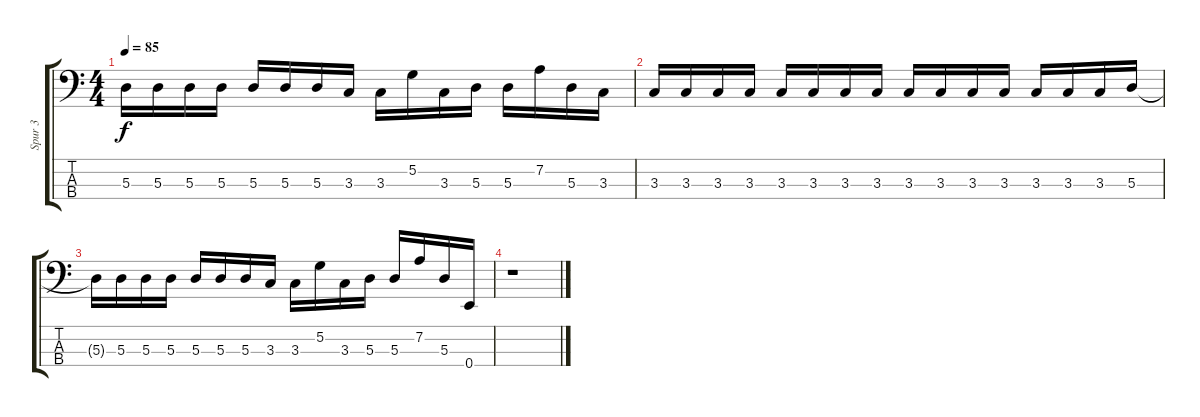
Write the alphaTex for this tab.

\track ("Spur 3" "Spur 3") {instrument electricbasspick}
\staff {score tabs}
\tuning (G2 D2 A1 E1) {hide}
\ts (4 4)
\tempo 85
\clef f4
\ks c
5.3{t}.16{dy f} 5.3.16 5.3.16 5.3.16 5.3.16 5.3.16 5.3.16 3.3.16 3.3.16 5.2.16 3.3.16 5.3.16 5.3.16 7.2.16 5.3.16 3.3.16 |
3.3.16 3.3.16 3.3.16 3.3.16 3.3.16 3.3.16 3.3.16 3.3.16 3.3.16 3.3.16 3.3.16 3.3.16 3.3.16 3.3.16 3.3.16 5.3.16 |
5.3{t}.16 5.3.16 5.3.16 5.3.16 5.3.16 5.3.16 5.3.16 3.3.16 3.3.16 5.2.16 3.3.16 5.3.16 5.3.16 7.2.16 5.3.16 0.4.16 |
r.1
